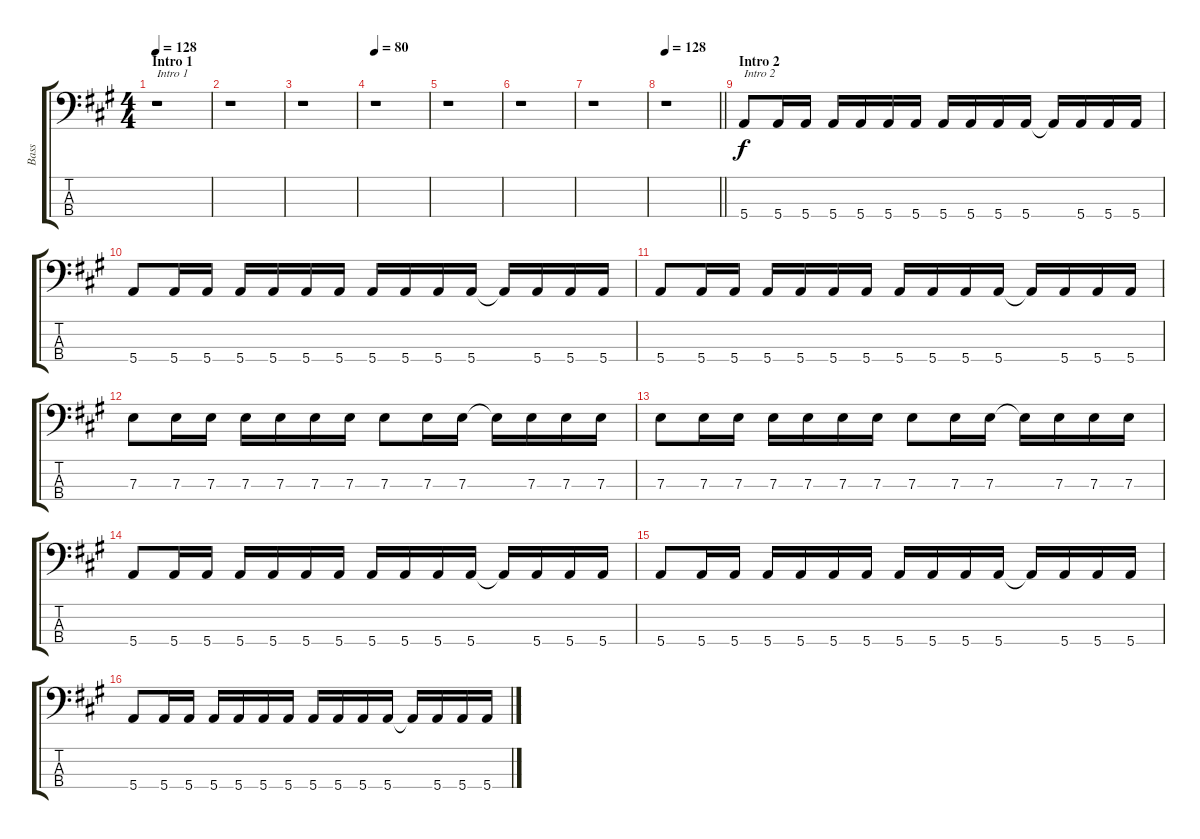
\track ("Bass" "Bass") {instrument electricbasspick}
\staff {score tabs}
\tuning (G2 D2 A1 E1) {hide}
\ts (4 4)
\section ("" "Intro 1")
\tempo 128
\clef f4
\ks a
r.1{txt "Intro 1" dy f instrument electricbasspick} |
r.1 |
r.1 |
\tempo 80
r.1 |
r.1 |
r.1 |
r.1 |
\tempo 128
\barLineRight lightlight
r.1 |
\section ("" "Intro 2")
5.4.8{txt "Intro 2"} 5.4.16 5.4.16 5.4.16 5.4.16 5.4.16 5.4.16 5.4.16 5.4.16 5.4.16 5.4.16 5.4{t}.16 5.4.16 5.4.16 5.4.16 |
5.4.8 5.4.16 5.4.16 5.4.16 5.4.16 5.4.16 5.4.16 5.4.16 5.4.16 5.4.16 5.4.16 5.4{t}.16 5.4.16 5.4.16 5.4.16 |
5.4.8 5.4.16 5.4.16 5.4.16 5.4.16 5.4.16 5.4.16 5.4.16 5.4.16 5.4.16 5.4.16 5.4{t}.16 5.4.16 5.4.16 5.4.16 |
7.3.8 7.3.16 7.3.16 7.3.16 7.3.16 7.3.16 7.3.16 7.3.8 7.3.16 7.3.16 7.3{t}.16 7.3.16 7.3.16 7.3.16 |
7.3.8 7.3.16 7.3.16 7.3.16 7.3.16 7.3.16 7.3.16 7.3.8 7.3.16 7.3.16 7.3{t}.16 7.3.16 7.3.16 7.3.16 |
5.4.8 5.4.16 5.4.16 5.4.16 5.4.16 5.4.16 5.4.16 5.4.16 5.4.16 5.4.16 5.4.16 5.4{t}.16 5.4.16 5.4.16 5.4.16 |
5.4.8 5.4.16 5.4.16 5.4.16 5.4.16 5.4.16 5.4.16 5.4.16 5.4.16 5.4.16 5.4.16 5.4{t}.16 5.4.16 5.4.16 5.4.16 |
5.4.8 5.4.16 5.4.16 5.4.16 5.4.16 5.4.16 5.4.16 5.4.16 5.4.16 5.4.16 5.4.16 5.4{t}.16 5.4.16 5.4.16 5.4.16
